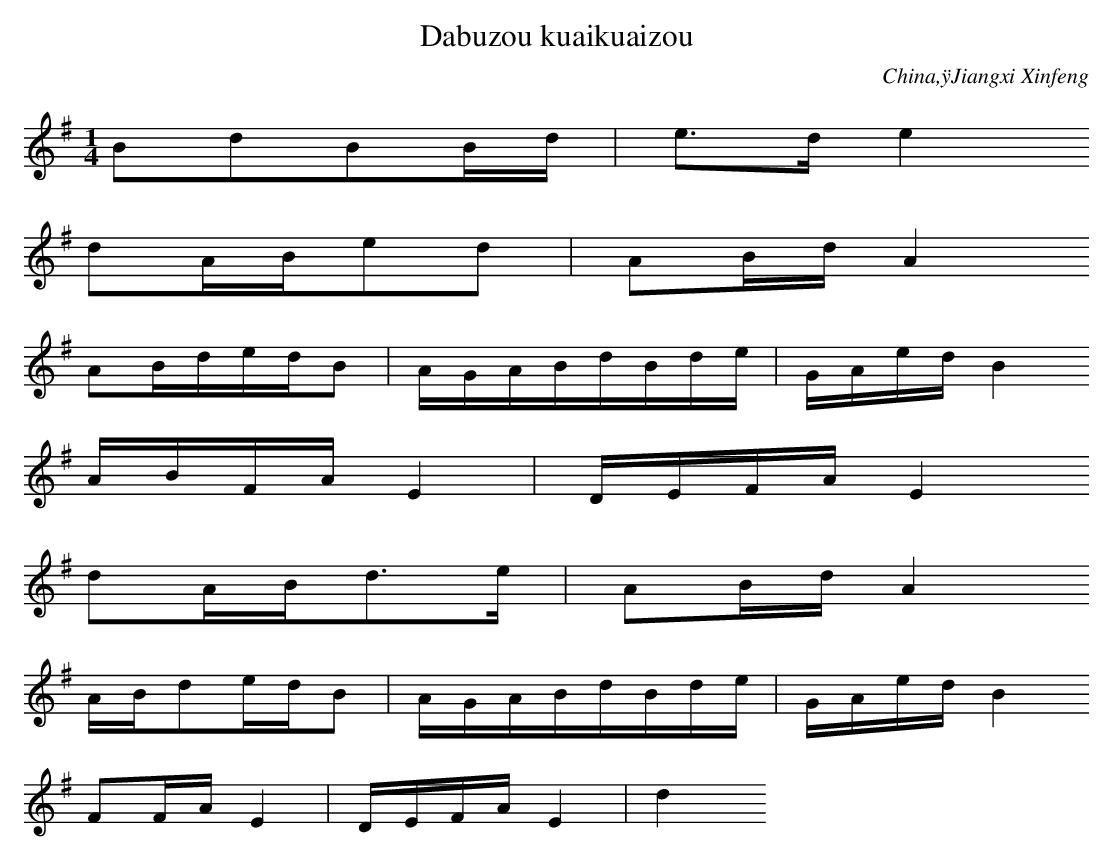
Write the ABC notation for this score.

X:1
T: Dabuzou kuaikuaizou
O: China,ÿJiangxi Xinfeng
M: 1/4
L: 1/16
K: G
B2d2B2Bd | e3de4
d2ABe2d2 | A2BdA4
A2BdedB2 | AGABdBde | GAedB4
ABFAE4 | DEFAE4
d2ABd3e | A2BdA4
ABd2edB2 | AGABdBde | GAedB4
F2FAE4 | DEFAE4 | d4
